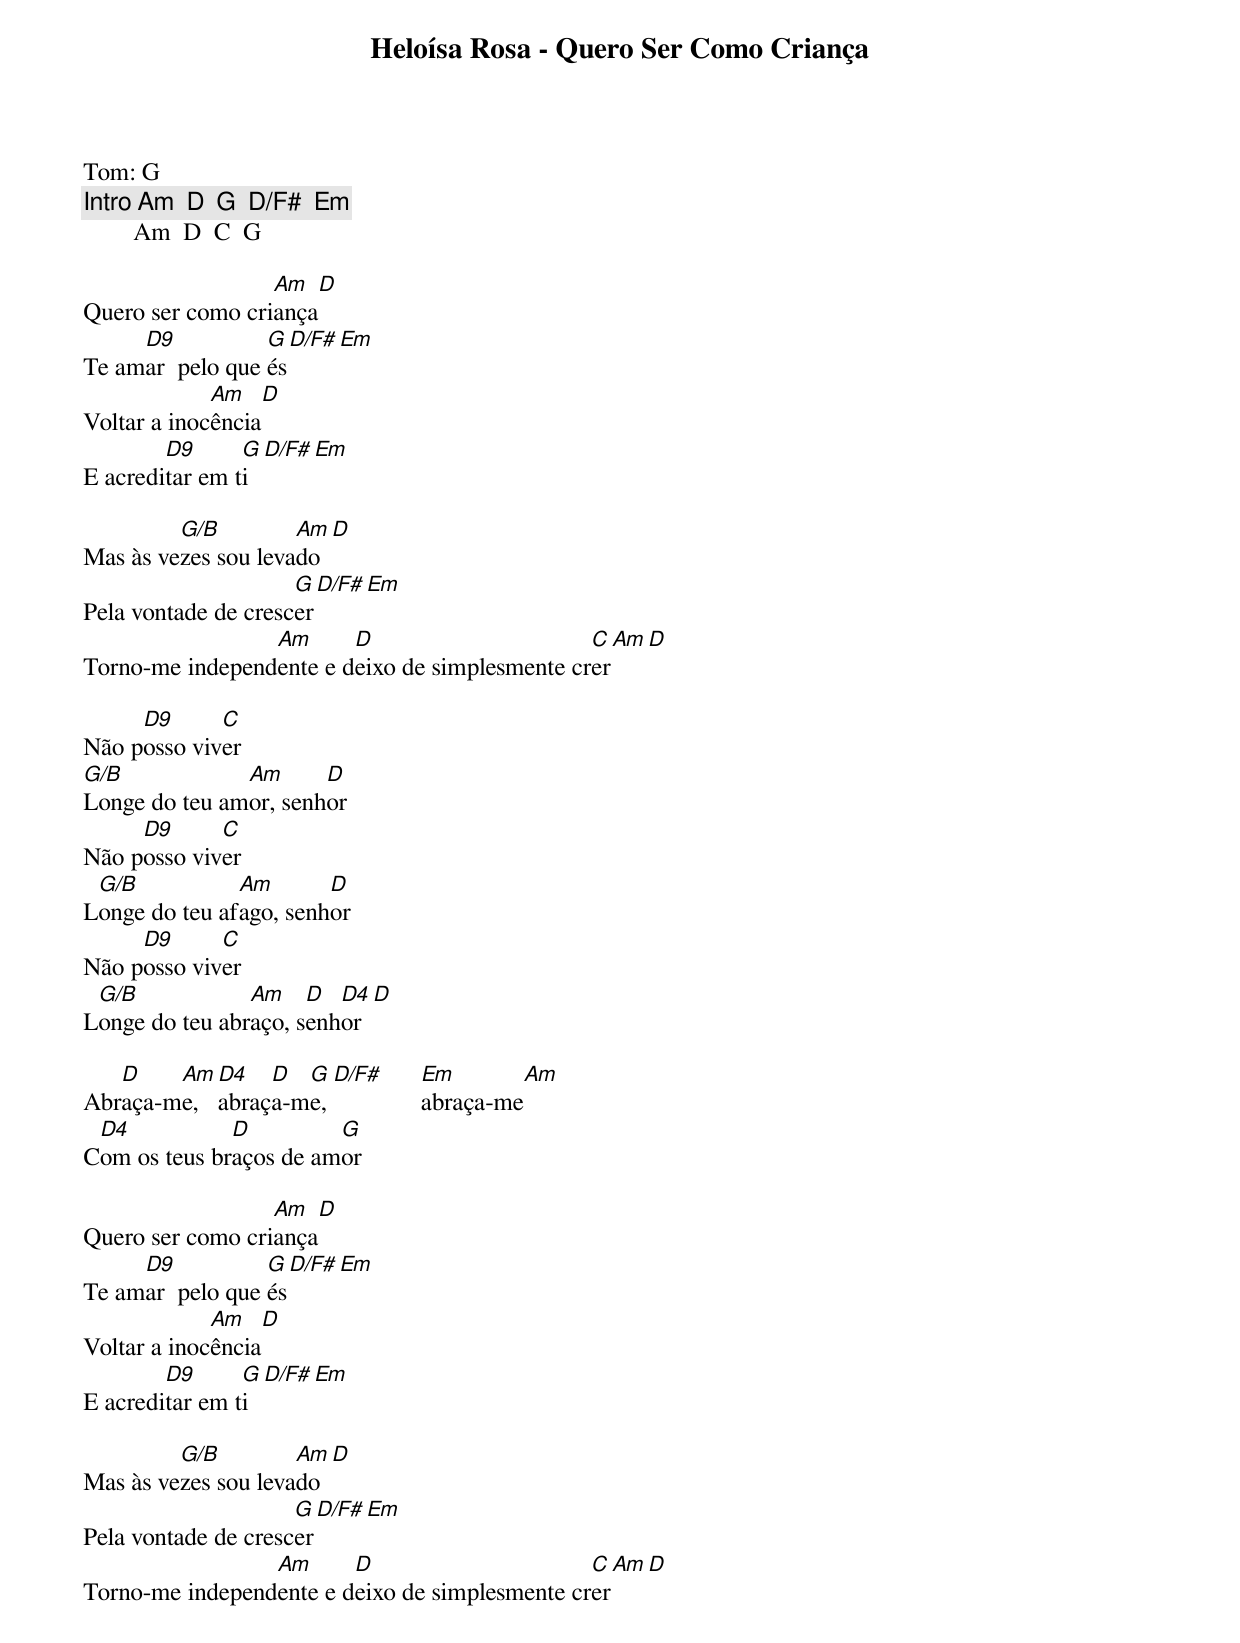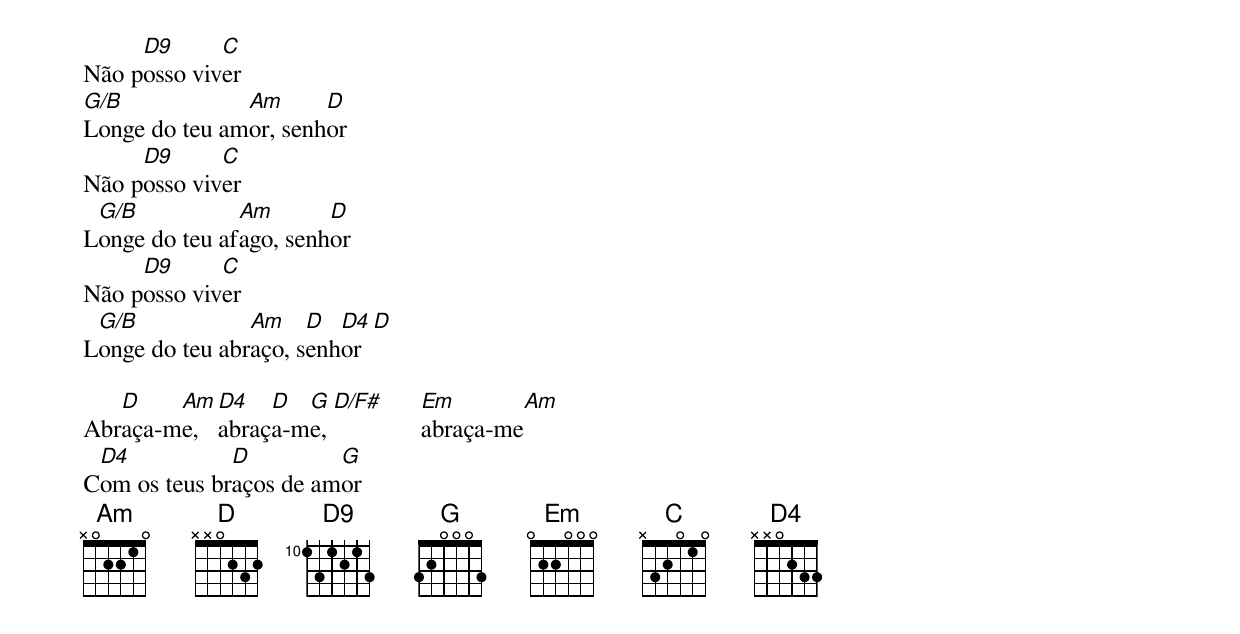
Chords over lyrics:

Heloísa Rosa - Quero Ser Como Criança

Tom: G
[Intro] Am  D  G  D/F#  Em
        Am  D  C  G

                  Am   D
Quero ser como criança
     D9           G  D/F#  Em
Te amar  pelo que és
             Am    D
Voltar a inocência
        D9      G  D/F#  Em
E acreditar em ti

         G/B         Am   D
Mas às vezes sou levado
                     G  D/F#  Em
Pela vontade de crescer
                 Am      D                      C  Am  D
Torno-me independente e deixo de simplesmente crer

     D9      C
Não posso viver
G/B            Am      D
Longe do teu amor, senhor
     D9      C
Não posso viver
 G/B           Am       D
Longe do teu afago, senhor
     D9      C
Não posso viver
 G/B            Am    D  D4  D
Longe do teu abraço, senhor

   D    Am  D4   D  G  D/F#  Em        Am
Abraça-me,  abraça-me,       abraça-me
 D4           D         G
Com os teus braços de amor

                  Am   D
Quero ser como criança
     D9           G  D/F#  Em
Te amar  pelo que és
             Am    D
Voltar a inocência
        D9      G  D/F#  Em
E acreditar em ti

         G/B         Am   D
Mas às vezes sou levado
                     G  D/F#  Em
Pela vontade de crescer
                 Am      D                      C  Am  D
Torno-me independente e deixo de simplesmente crer

     D9      C
Não posso viver
G/B            Am      D
Longe do teu amor, senhor
     D9      C
Não posso viver
 G/B           Am       D
Longe do teu afago, senhor
     D9      C
Não posso viver
 G/B            Am    D  D4  D
Longe do teu abraço, senhor

   D    Am  D4   D  G  D/F#  Em        Am
Abraça-me,  abraça-me,       abraça-me
 D4           D         G
Com os teus braços de amor
